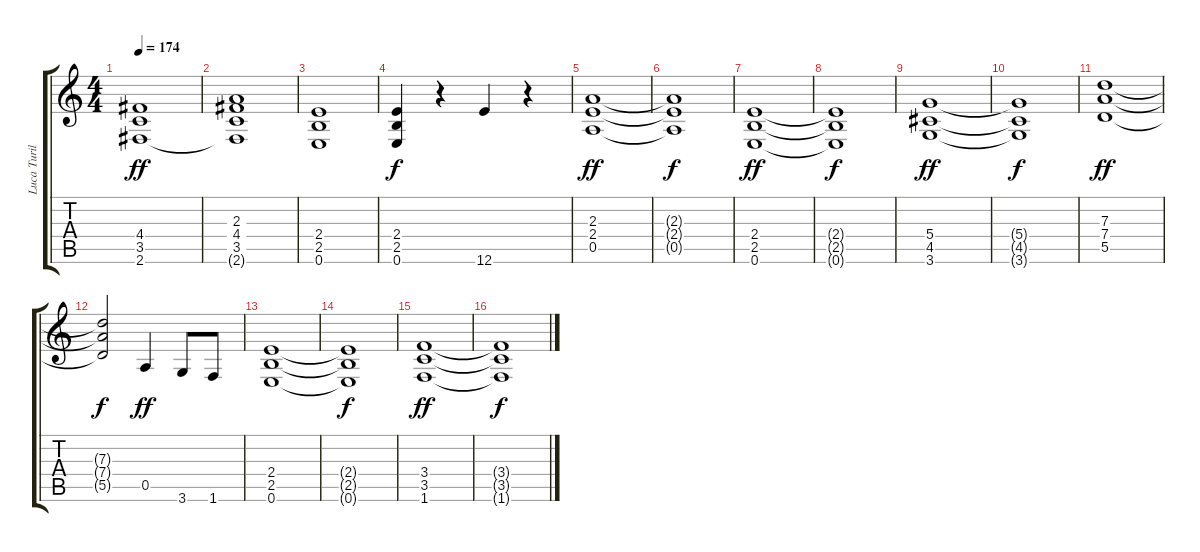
\track ("Luca Turilli (Gtr 2)" "Luca Turil") {instrument distortionguitar}
\staff {score tabs}
\tuning (E4 B3 G3 D3 A2 E2) {hide}
\ts (4 4)
\tempo 174
\clef g2
\ks c
(4.4 3.5 2.6).1{dy ff} |
(2.3 4.4 3.5 2.6{t}).1 |
(2.4 2.5 0.6).1 |
(2.4 2.5 0.6).4{dy f} r.4 12.6.4 r.4 |
(2.3 2.4 0.5).1{dy ff} |
(2.3{t} 2.4{t} 0.5{t}).1{dy f} |
(2.4 2.5 0.6).1{dy ff} |
(2.4{t} 2.5{t} 0.6{t}).1{dy f} |
(5.4 4.5 3.6).1{dy ff} |
(5.4{t} 4.5{t} 3.6{t}).1{dy f} |
(7.3 7.4 5.5).1{dy ff} |
(7.3{t} 7.4{t} 5.5{t}).2{dy f} 0.5.4{dy ff} 3.6.8 1.6.8 |
(2.4 2.5 0.6).1 |
(2.4{t} 2.5{t} 0.6{t}).1{dy f} |
(3.4 3.5 1.6).1{dy ff} |
(3.4{t} 3.5{t} 1.6{t}).1{dy f}
